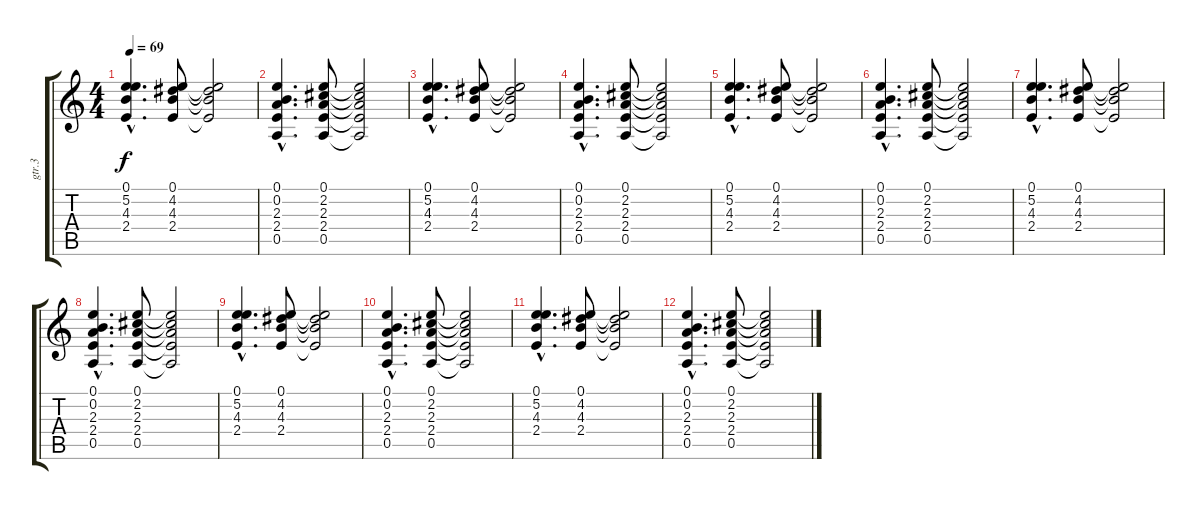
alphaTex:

\track ("gtr.3" "gtr.3") {instrument electricguitarclean}
\staff {score tabs}
\tuning (E4 B3 G3 D3 A2 E2) {hide}
\ts (4 4)
\tempo 69
\clef g2
\ks c
(0.1{hac} 5.2{hac} 4.3{hac} 2.4{hac}).4{d dy f} (0.1 4.2 4.3 2.4).8 (0.1{t} 4.2{t} 4.3{t} 2.4{t}).2 |
(0.1{hac} 0.2{hac} 2.3{hac} 2.4{hac} 0.5{hac}).4{d} (0.1 2.2 2.3 2.4 0.5).8 (0.1{t} 2.2{t} 2.3{t} 2.4{t} 0.5{t}).2 |
(0.1{hac} 5.2{hac} 4.3{hac} 2.4{hac}).4{d} (0.1 4.2 4.3 2.4).8 (0.1{t} 4.2{t} 4.3{t} 2.4{t}).2 |
(0.1{hac} 0.2{hac} 2.3{hac} 2.4{hac} 0.5{hac}).4{d} (0.1 2.2 2.3 2.4 0.5).8 (0.1{t} 2.2{t} 2.3{t} 2.4{t} 0.5{t}).2 |
(0.1{hac} 5.2{hac} 4.3{hac} 2.4{hac}).4{d} (0.1 4.2 4.3 2.4).8 (0.1{t} 4.2{t} 4.3{t} 2.4{t}).2 |
(0.1{hac} 0.2{hac} 2.3{hac} 2.4{hac} 0.5{hac}).4{d} (0.1 2.2 2.3 2.4 0.5).8 (0.1{t} 2.2{t} 2.3{t} 2.4{t} 0.5{t}).2 |
(0.1{hac} 5.2{hac} 4.3{hac} 2.4{hac}).4{d} (0.1 4.2 4.3 2.4).8 (0.1{t} 4.2{t} 4.3{t} 2.4{t}).2 |
(0.1{hac} 0.2{hac} 2.3{hac} 2.4{hac} 0.5{hac}).4{d} (0.1 2.2 2.3 2.4 0.5).8 (0.1{t} 2.2{t} 2.3{t} 2.4{t} 0.5{t}).2 |
(0.1{hac} 5.2{hac} 4.3{hac} 2.4{hac}).4{d} (0.1 4.2 4.3 2.4).8 (0.1{t} 4.2{t} 4.3{t} 2.4{t}).2 |
(0.1{hac} 0.2{hac} 2.3{hac} 2.4{hac} 0.5{hac}).4{d} (0.1 2.2 2.3 2.4 0.5).8 (0.1{t} 2.2{t} 2.3{t} 2.4{t} 0.5{t}).2 |
(0.1{hac} 5.2{hac} 4.3{hac} 2.4{hac}).4{d} (0.1 4.2 4.3 2.4).8 (0.1{t} 4.2{t} 4.3{t} 2.4{t}).2 |
(0.1{hac} 0.2{hac} 2.3{hac} 2.4{hac} 0.5{hac}).4{d} (0.1 2.2 2.3 2.4 0.5).8 (0.1{t} 2.2{t} 2.3{t} 2.4{t} 0.5{t}).2
